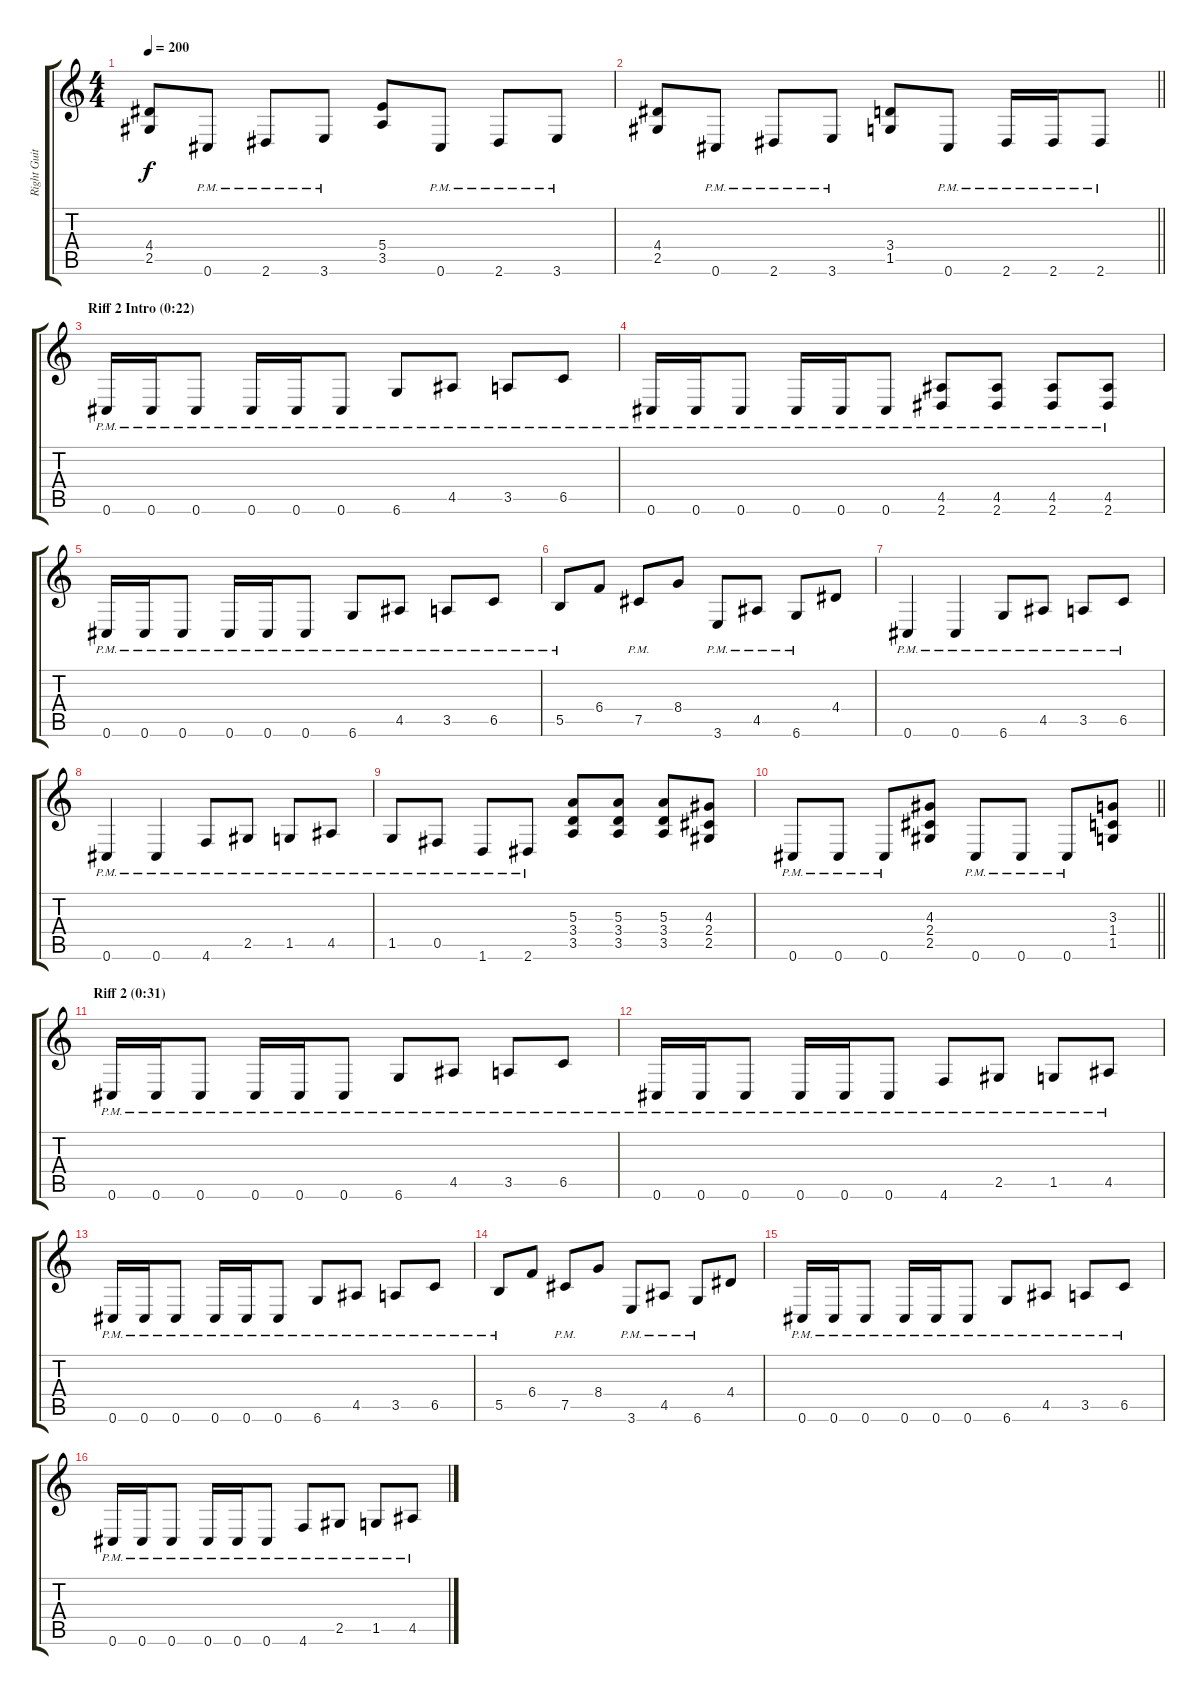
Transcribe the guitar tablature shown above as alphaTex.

\track ("Right Guitar" "Right Guit") {instrument overdrivenguitar}
\staff {score tabs}
\tuning (Db4 Ab3 E3 B2 Gb2 Db2) {hide}
\ts (4 4)
\tempo 200
\clef g2
\ks c
(4.4 2.5).8{dy f} 0.6{pm}.8 2.6{pm}.8 3.6{pm}.8 (5.4 3.5).8 0.6{pm}.8 2.6{pm}.8 3.6{pm}.8 |
\barLineRight lightlight
(4.4 2.5).8 0.6{pm}.8 2.6{pm}.8 3.6{pm}.8 (3.4 1.5).8 0.6{pm}.8 2.6{pm}.16 2.6{pm}.16 2.6{pm}.8 |
\section ("" "Riff 2 Intro (0:22)")
0.6{pm}.16 0.6{pm}.16 0.6{pm}.8 0.6{pm}.16 0.6{pm}.16 0.6{pm}.8 6.6{pm}.8 4.5{pm}.8 3.5{pm}.8 6.5{pm}.8 |
0.6{pm}.16 0.6{pm}.16 0.6{pm}.8 0.6{pm}.16 0.6{pm}.16 0.6{pm}.8 (4.5{pm} 2.6{pm}).8 (4.5{pm} 2.6{pm}).8 (4.5{pm} 2.6{pm}).8 (4.5{pm} 2.6{pm}).8 |
0.6{pm}.16 0.6{pm}.16 0.6{pm}.8 0.6{pm}.16 0.6{pm}.16 0.6{pm}.8 6.6{pm}.8 4.5{pm}.8 3.5{pm}.8 6.5{pm}.8 |
5.5{pm}.8 6.4.8 7.5{pm}.8 8.4.8 3.6{pm}.8 4.5{pm}.8 6.6{pm}.8 4.4.8 |
0.6{pm}.4 0.6{pm}.4 6.6{pm}.8 4.5{pm}.8 3.5{pm}.8 6.5{pm}.8 |
0.6{pm}.4 0.6{pm}.4 4.6{pm}.8 2.5{pm}.8 1.5{pm}.8 4.5{pm}.8 |
1.5{pm}.8 0.5{pm}.8 1.6{pm}.8 2.6{pm}.8 (5.3 3.4 3.5).8 (5.3 3.4 3.5).8 (5.3 3.4 3.5).8 (4.3 2.4 2.5).8 |
\barLineRight lightlight
0.6{pm}.8 0.6{pm}.8 0.6{pm}.8 (4.3 2.4 2.5).8 0.6{pm}.8 0.6{pm}.8 0.6{pm}.8 (3.3 1.4 1.5).8 |
\section ("" "Riff 2 (0:31)")
0.6{pm}.16 0.6{pm}.16 0.6{pm}.8 0.6{pm}.16 0.6{pm}.16 0.6{pm}.8 6.6{pm}.8 4.5{pm}.8 3.5{pm}.8 6.5{pm}.8 |
0.6{pm}.16 0.6{pm}.16 0.6{pm}.8 0.6{pm}.16 0.6{pm}.16 0.6{pm}.8 4.6{pm}.8 2.5{pm}.8 1.5{pm}.8 4.5{pm}.8 |
0.6{pm}.16 0.6{pm}.16 0.6{pm}.8 0.6{pm}.16 0.6{pm}.16 0.6{pm}.8 6.6{pm}.8 4.5{pm}.8 3.5{pm}.8 6.5{pm}.8 |
5.5{pm}.8 6.4.8 7.5{pm}.8 8.4.8 3.6{pm}.8 4.5{pm}.8 6.6{pm}.8 4.4.8 |
0.6{pm}.16 0.6{pm}.16 0.6{pm}.8 0.6{pm}.16 0.6{pm}.16 0.6{pm}.8 6.6{pm}.8 4.5{pm}.8 3.5{pm}.8 6.5{pm}.8 |
0.6{pm}.16 0.6{pm}.16 0.6{pm}.8 0.6{pm}.16 0.6{pm}.16 0.6{pm}.8 4.6{pm}.8 2.5{pm}.8 1.5{pm}.8 4.5{pm}.8
